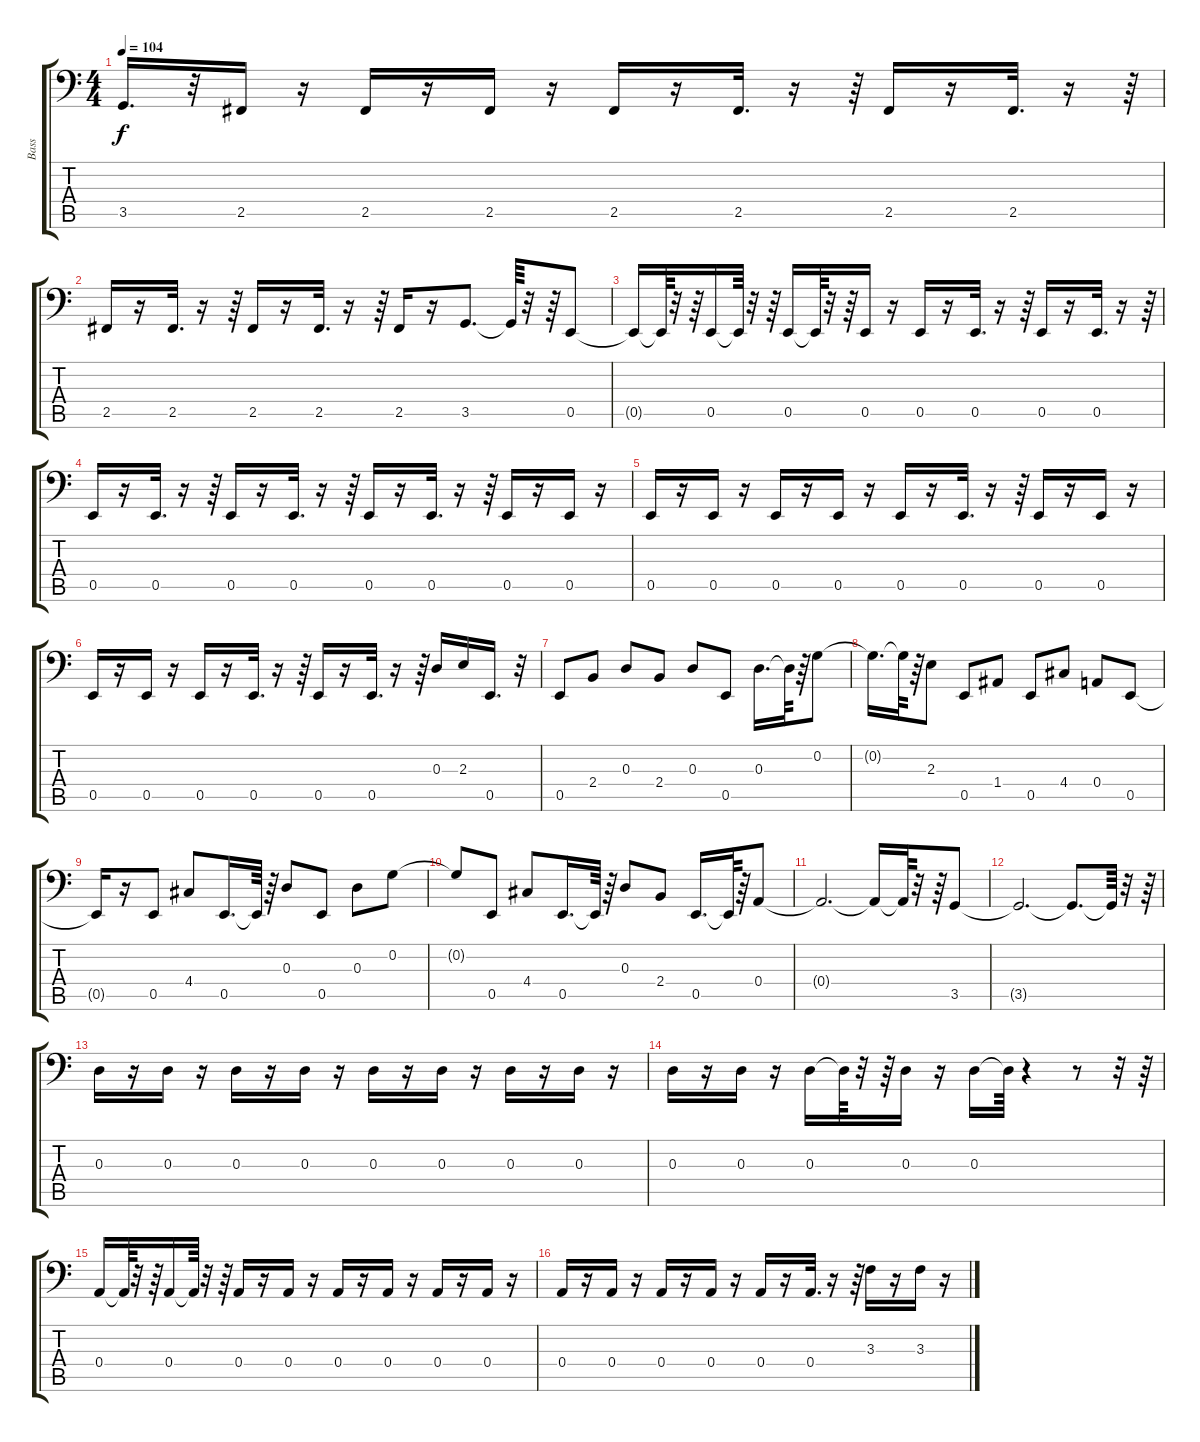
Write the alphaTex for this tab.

\track ("Bass    " "Bass    ") {instrument electricbasspick}
\staff {score tabs}
\tuning (B2 G2 D2 A1 E1 B0) {hide}
\ts (4 4)
\tempo 104
\clef f4
\ks c
3.5{t}.16{d dy f} r.32 2.5.16 r.16 2.5.16 r.16 2.5.16 r.16 2.5.16 r.16 2.5.32{d} r.16 r.64 2.5.16 r.16 2.5.32{d} r.16 r.64 |
2.5.16 r.16 2.5.32{d} r.16 r.64 2.5.16 r.16 2.5.32{d} r.16 r.64 2.5.16 r.16 3.5.8{d} 3.5{t}.64 r.32 r.64 0.5.8 |
0.5{t}.16 0.5{t}.64 r.32 r.64 0.5.16 0.5{t}.64 r.32 r.64 0.5.16 0.5{t}.64 r.32 r.64 0.5.16 r.16 0.5.16 r.16 0.5.32{d} r.16 r.64 0.5.16 r.16 0.5.32{d} r.16 r.64 |
0.5.16 r.16 0.5.32{d} r.16 r.64 0.5.16 r.16 0.5.32{d} r.16 r.64 0.5.16 r.16 0.5.32{d} r.16 r.64 0.5.16 r.16 0.5.16 r.16 |
0.5.16 r.16 0.5.16 r.16 0.5.16 r.16 0.5.16 r.16 0.5.16 r.16 0.5.32{d} r.16 r.64 0.5.16 r.16 0.5.16 r.16 |
0.5.16 r.16 0.5.16 r.16 0.5.16 r.16 0.5.32{d} r.16 r.64 0.5.16 r.16 0.5.32{d} r.16 r.64 0.3.16 2.3.16 0.5.16{d} r.32 |
0.5.8 2.4.8 0.3.8 2.4.8 0.3.8 0.5.8 0.3.16{d} 0.3{t}.64 r.64 0.2.8 |
0.2{t}.16{d} 0.2{t}.64 r.64 2.3.8 0.5.8 1.4.8 0.5.8 4.4.8 0.4.8 0.5.8 |
0.5{t}.16 r.16 0.5.8 4.4.8 0.5.16{d} 0.5{t}.64 r.64 0.3.8 0.5.8 0.3.8 0.2.8 |
0.2{t}.8 0.5.8 4.4.8 0.5.16{d} 0.5{t}.64 r.64 0.3.8 2.4.8 0.5.16{d} 0.5{t}.64 r.64 0.4.8 |
0.4{t}.2{d} 0.4{t}.16 0.4{t}.64 r.32 r.64 3.5.8 |
3.5{t}.2{d} 3.5{t}.8{d} 3.5{t}.64 r.32 r.64 |
0.3.16 r.16 0.3.16 r.16 0.3.16 r.16 0.3.16 r.16 0.3.16 r.16 0.3.16 r.16 0.3.16 r.16 0.3.16 r.16 |
0.3.16 r.16 0.3.16 r.16 0.3.16 0.3{t}.64 r.32 r.64 0.3.16 r.16 0.3.16 0.3{t}.64 r.4 r.8 r.32 r.64 |
0.4.16 0.4{t}.64 r.32 r.64 0.4.16 0.4{t}.64 r.32 r.64 0.4.16 r.16 0.4.16 r.16 0.4.16 r.16 0.4.16 r.16 0.4.16 r.16 0.4.16 r.16 |
0.4.16 r.16 0.4.16 r.16 0.4.16 r.16 0.4.16 r.16 0.4.16 r.16 0.4.32{d} r.16 r.64 3.3.16 r.16 3.3.16 r.16
